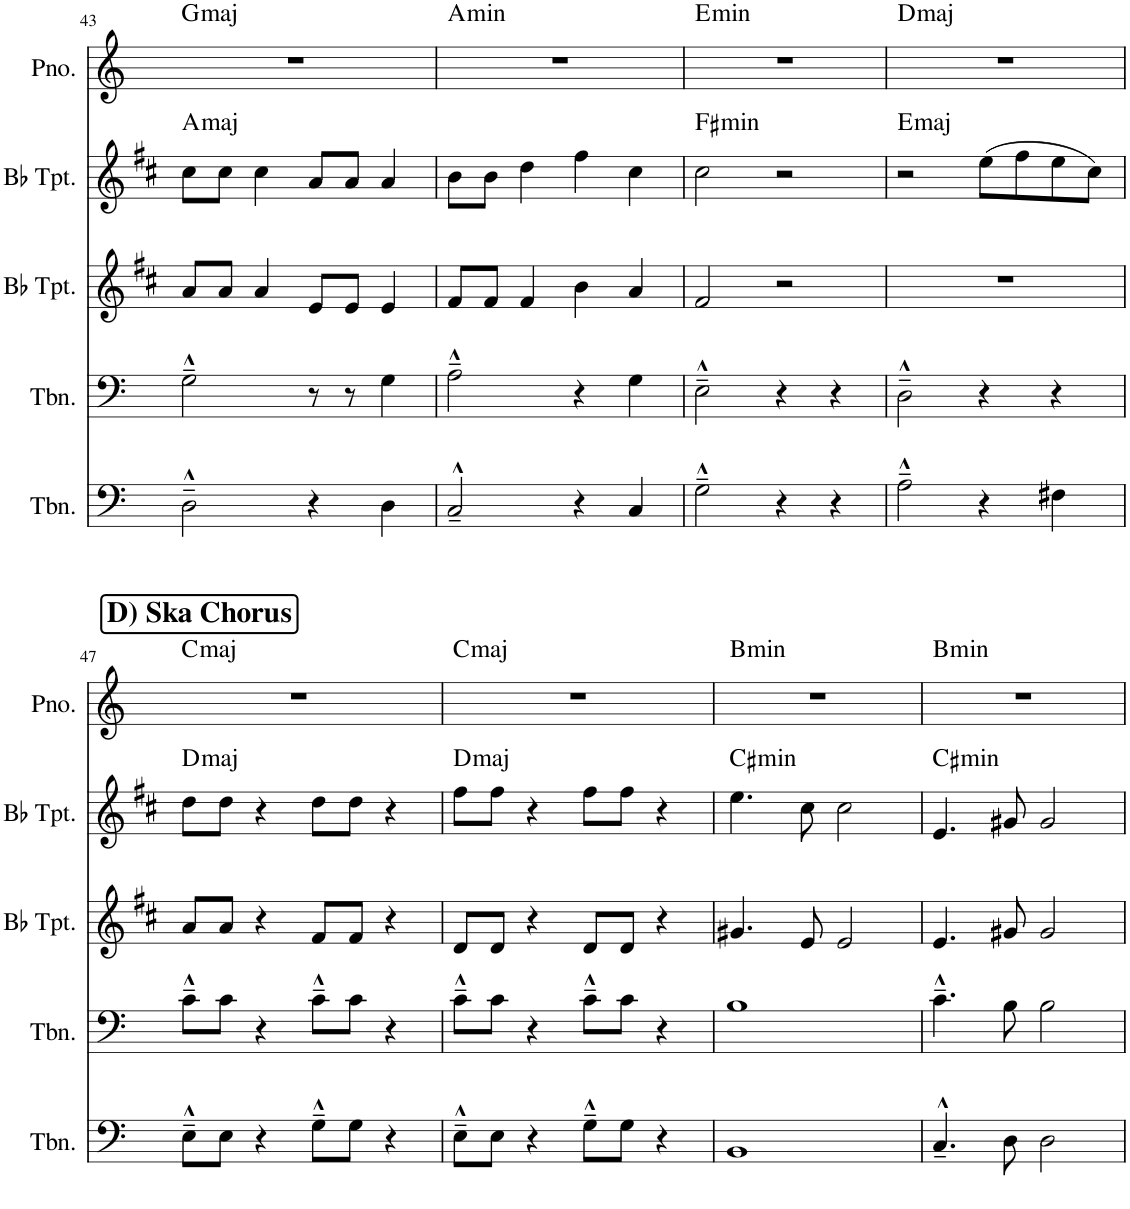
**kern	**kern	**kern	**kern	**harte	**kern	**harte
*part5	*part4	*part3	*part2	*part2	*part1	*part1
*staff5	*staff4	*staff3	*staff2	*	*staff1	*
*I"Trombone	*I"Trombone	*I"Bb Trumpet	*I"Bb Trumpet	*	*I"Piano	*
*I'Tbn.	*I'Tbn.	*I'Bb Tpt.	*I'Bb Tpt.	*	*I'Pno.	*
!!LO:PB:g=z
*clefF4	*clefF4	*clefG2	*clefG2	*	*clefG2	*
*	*	*Trd1c2	*Trd1c2	*	*	*
*k[]	*k[]	*k[f#c#]	*k[f#c#]	*	*k[]	*
*M4/4	*M4/4	*M4/4	*M4/4	*	*M4/4	*
=43	=43	=43	=43	=43	=43	=43
!	!	!	!	!LO:H:kt=maj	!	!LO:H:kt=maj
2D~^^\	2G~^^\	8a/L	8cc#\L	A:maj	1r	G:maj
.	.	8a/J	8cc#\J	.	.	.
.	.	4a/	4cc#\	.	.	.
4r	8r	8e/L	8a/L	.	.	.
.	8r	8e/J	8a/J	.	.	.
4D\	4G\	4e/	4a/	.	.	.
=44	=44	=44	=44	=44	=44	=44
!	!	!	!	!	!	!LO:H:kt=min
2C~^^/	2A~^^\	8f#/L	8b\L	.	1r	A:min
.	.	8f#/J	8b\J	.	.	.
.	.	4f#/	4dd\	.	.	.
4r	4r	4b\	4ff#\	.	.	.
4C/	4G\	4a/	4cc#\	.	.	.
=45	=45	=45	=45	=45	=45	=45
!	!	!	!	!LO:H:kt=min	!	!LO:H:kt=min
2G~^^\	2E~^^\	2f#/	2cc#\	F#:min	1r	E:min
4r	4r	2r	2r	.	.	.
4r	4r	.	.	.	.	.
=46	=46	=46	=46	=46	=46	=46
!	!	!	!	!LO:H:kt=maj	!	!LO:H:kt=maj
2A~^^\	2D~^^\	1r	2r	E:maj	1r	D:maj
4r	4r	.	(8ee\L	.	.	.
.	.	.	8ff#\	.	.	.
4F#X\	4r	.	8ee\	.	.	.
.	.	.	8cc#\J)	.	.	.
!!LO:LB:g=z
!!LO:REH:place=s1:a:B:cj:fs=14:t=D) Ska Chorus
=47	=47	=47	=47	=47	=47	=47
!	!	!	!	!LO:H:kt=maj	!	!LO:H:kt=maj
8E~^^\L	8c~^^\L	8a/L	8dd\L	D:maj	1r	C:maj
8E\J	8c\J	8a/J	8dd\J	.	.	.
4r	4r	4r	4r	.	.	.
8G~^^\L	8c~^^\L	8f#/L	8dd\L	.	.	.
8G\J	8c\J	8f#/J	8dd\J	.	.	.
4r	4r	4r	4r	.	.	.
=48	=48	=48	=48	=48	=48	=48
!	!	!	!	!LO:H:kt=maj	!	!LO:H:kt=maj
8E~^^\L	8c~^^\L	8d/L	8ff#\L	D:maj	1r	C:maj
8E\J	8c\J	8d/J	8ff#\J	.	.	.
4r	4r	4r	4r	.	.	.
8G~^^\L	8c~^^\L	8d/L	8ff#\L	.	.	.
8G\J	8c\J	8d/J	8ff#\J	.	.	.
4r	4r	4r	4r	.	.	.
=49	=49	=49	=49	=49	=49	=49
!	!	!	!	!LO:H:kt=min	!	!LO:H:kt=min
1BB	1B	4.g#X/	4.ee\	C#:min	1r	B:min
.	.	8e/	8cc#\	.	.	.
.	.	2e/	2cc#\	.	.	.
=50	=50	=50	=50	=50	=50	=50
!	!	!	!	!LO:H:kt=min	!	!LO:H:kt=min
4.C~^^/	4.c~^^\	4.e/	4.e/	C#:min	1r	B:min
8D\	8B\	8g#X/	8g#X/	.	.	.
2D\	2B\	2g#/	2g#/	.	.	.
=	=	=	=	=	=	=
*-	*-	*-	*-	*-	*-	*-
